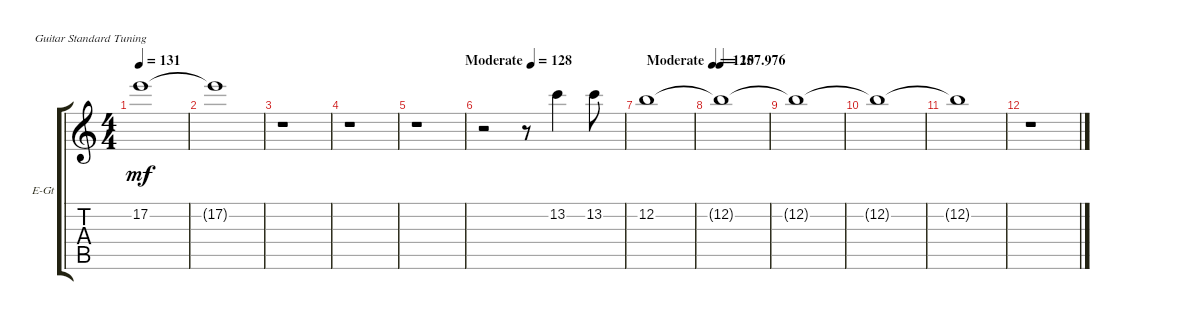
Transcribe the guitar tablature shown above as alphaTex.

\bracketExtendMode groupsimilarinstruments
\firstSystemTrackNameOrientation horizontal
\otherSystemsTrackNameOrientation horizontal
\track ("Gtr. IV - Jason Jobel (Clean Tone)" "E-Gt") {instrument electricguitarjazz}
\staff {score tabs}
\tuning (E4 B3 G3 D3 A2 E2)
\ts (4 4)
\tempo 131
\clef g2
\ks c
17.2.1{dy mf} |
17.2{t}.1 |
r.1 |
r.1 |
\tempo (128 "Moderate" 1)
r.1 |
r.2 r.8 13.2.4 13.2.8 |
\tempo (125 "Moderate")
12.2.1 |
\tempo
107.976 12.2{t}.1 |
12.2{t}.1 |
12.2{t}.1 |
12.2{t}.1 |
r.1
